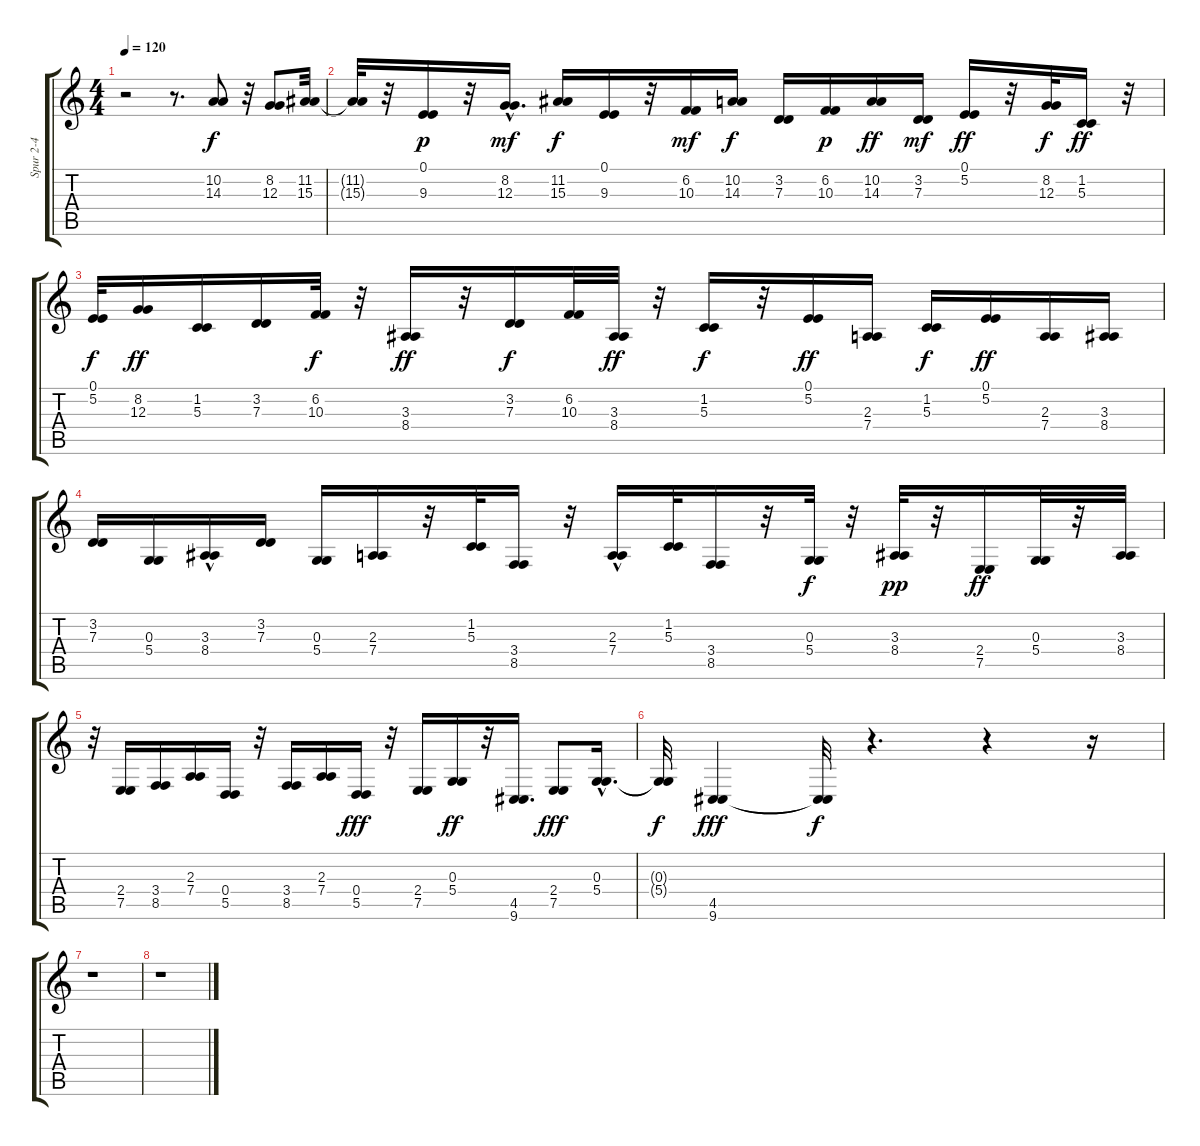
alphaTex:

\track ("Spur 2-4" "Spur 2-4") {instrument churchorgan}
\staff {score tabs}
\tuning (E4 B3 G3 D3 A2 E2) {hide}
\ts (4 4)
\tempo 120
\clef g2
\ks c
r.2{dy fff} r.8{d} (10.2 14.3).8{dy f} r.32 (8.2 12.3).8 (11.2 15.3).32 |
(11.2{t} 15.3{t}).32 r.32 (0.1 9.3).16{dy p} r.32 (8.2{hac} 12.3{hac}).16{d dy mf} (11.2 15.3).16{dy f} (0.1 9.3).16 r.32 (6.2 10.3).16{dy mf} (10.2 14.3).16{dy f} (3.2 7.3).16 (6.2 10.3).16{dy p} (10.2 14.3).16{dy ff} (3.2 7.3).16{dy mf} (0.1 5.2).16{dy ff} r.32 (8.2 12.3).32{dy f} (1.2 5.3).16{dy ff} r.32 |
(0.1 5.2).32{dy f} (8.2 12.3).16{dy ff} (1.2 5.3).16 (3.2 7.3).16 (6.2 10.3).32{dy f} r.32 (3.3 8.4).16{dy ff} r.32 (3.2 7.3).16{dy f} (6.2 10.3).32 (3.3 8.4).32{dy ff} r.32 (1.2 5.3).16{dy f} r.32 (0.1 5.2).16{dy ff} (2.3 7.4).16 (1.2 5.3).16{dy f} (0.1 5.2).16{dy ff} (2.3 7.4).16 (3.3 8.4).16 |
(3.2 7.3).16 (0.3 5.4).16 (3.3{hac} 8.4{hac}).16 (3.2 7.3).16 (0.3 5.4).16 (2.3 7.4).16 r.32 (1.2 5.3).32 (3.4 8.5).16 r.32 (2.3{hac} 7.4{hac}).16 (1.2 5.3).32 (3.4 8.5).16 r.32 (0.3 5.4).32{dy f} r.32 (3.3 8.4).32{dy pp} r.32 (2.4 7.5).16{dy ff} (0.3 5.4).32 r.32 (3.3 8.4).32 |
r.32 (2.4 7.5).16 (3.4 8.5).16 (2.3 7.4).16 (0.4 5.5).16 r.32 (3.4 8.5).16 (2.3 7.4).16 (0.4 5.5).16{dy fff} r.32 (2.4 7.5).16 (0.3 5.4).16{dy ff} r.32 (4.5 9.6).16{d} (2.4 7.5).8{dy fff} (0.3{hac} 5.4{hac}).16{d} |
(0.3{t} 5.4{t}).32{dy f} (4.5 9.6).4{dy fff} (4.5{t} 9.6{t}).32{dy f} r.4{d} r.4 r.16 |
r.1 |
r.1
